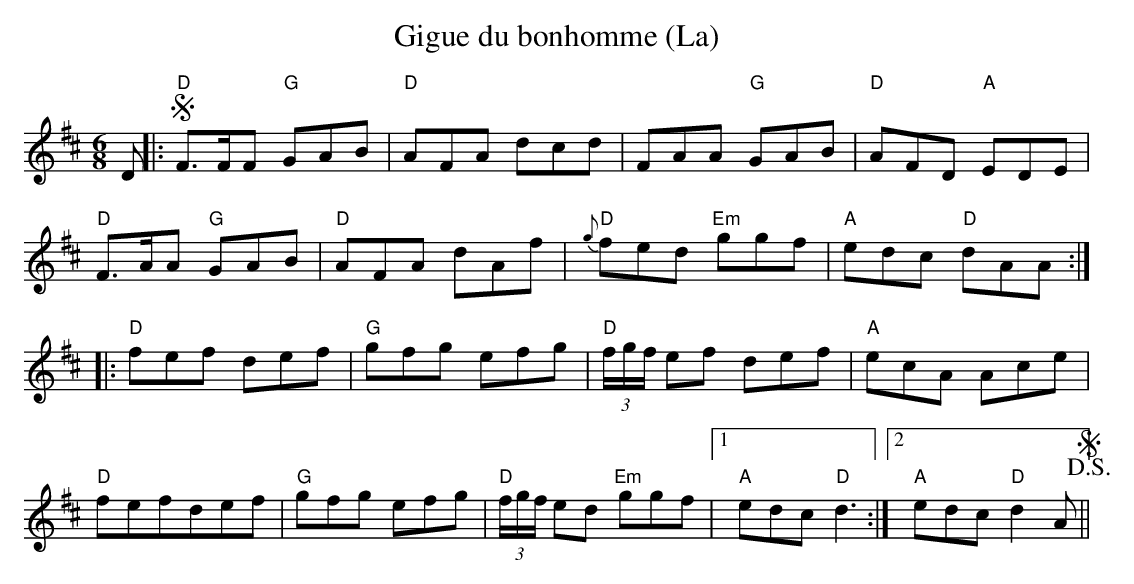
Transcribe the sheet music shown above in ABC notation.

X:1
T:Gigue du bonhomme (La)
M:6/8
L:1/8
K:D
D||:S"D"F>FF "G"GAB|"D"AFA dcd|FAA "G"GAB|"D"AFD "A"EDE|
"D"F>AA "G"GAB|"D"AFA dAf|{g}"D"fed "Em"ggf|"A"edc "D"dAA:|
|:"D"fef def|"G"gfg efg|"D"(3f/g/f/ ef def|"A"ecA Ace|
"D"fefdef |"G"gfg efg|"D"(3f/g/f/ ed "Em"ggf|1 "A"edc "D"d3:|2"A"edc "D"d2A!D.S.!S||
